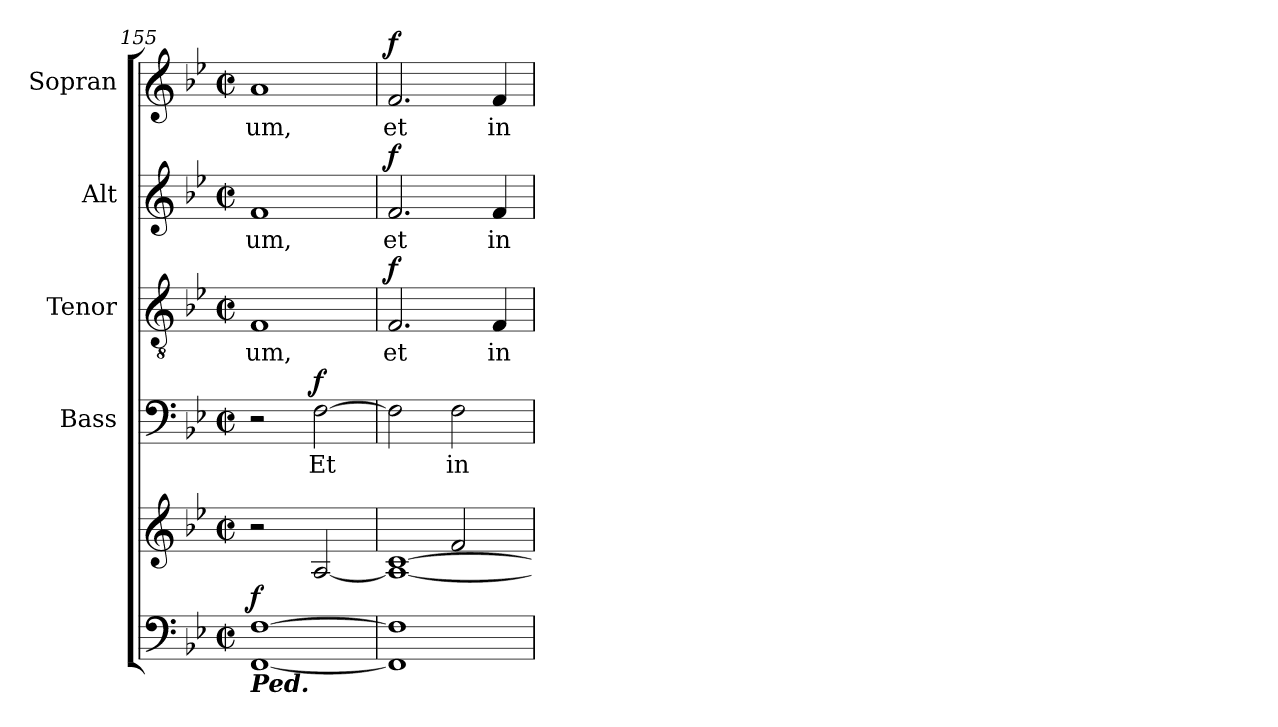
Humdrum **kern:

**kern	**kern	**dynam	**kern	**text	**dynam	**kern	**text	**dynam	**kern	**text	**dynam	**kern	**text	**dynam
*part5	*part5	*part5	*part4	*part4	*part4	*part3	*part3	*part3	*part2	*part2	*part2	*part1	*part1	*part1
*staff6	*staff5	*staff5/6	*staff4	*staff4	*staff4	*staff3	*staff3	*staff3	*staff2	*staff2	*staff2	*staff1	*staff1	*staff1
*	*	*	*I"Bass	*	*	*I"Tenor	*	*	*I"Alt	*	*	*I"Sopran	*	*
*	*	*	*I'B.	*	*	*I'T.	*	*	*I'A.	*	*	*I'S.	*	*
*clefF4	*clefG2	*	*clefF4	*	*	*clefGv2	*	*	*clefG2	*	*	*clefG2	*	*
*k[b-e-]	*k[b-e-]	*	*k[b-e-]	*	*	*k[b-e-]	*	*	*k[b-e-]	*	*	*k[b-e-]	*	*
*B-:	*B-:	*	*B-:	*	*	*B-:	*	*	*B-:	*	*	*B-:	*	*
*M2/2	*M2/2	*	*M2/2	*	*	*M2/2	*	*	*M2/2	*	*	*M2/2	*	*
*met(c|)	*met(c|)	*	*met(c|)	*	*	*met(c|)	*	*	*met(c|)	*	*	*met(c|)	*	*
=155	=155	=155	=155	=155	=155	=155	=155	=155	=155	=155	=155	=155	=155	=155
!LO:TX:b:Bi:t=Ped.	!	!	!	!	!	!	!	!	!	!	!	!	!	!
!	!	!LO:DY:a=2	!	!	!	!	!LO:LY:b	!	!	!LO:LY:b	!	!	!LO:LY:b	!
[1FF [1F	2r	f	2r	.	.	1F	-um,	.	1f	-um,	.	1a	-um,	.
!	!	!	!	!LO:LY:b	!LO:DY:a	!	!	!	!	!	!	!	!	!
.	[2A/	.	[2F\	Et	f	.	.	.	.	.	.	.	.	.
!!LO:PB:g=z
=156	=156	=156	=156	=156	=156	=156	=156	=156	=156	=156	=156	=156	=156	=156
*	*^	*	*	*	*	*	*	*	*	*	*	*	*	*
!	!	!	!	!	!	!	!	!LO:LY:b	!LO:DY:a	!	!LO:LY:b	!LO:DY:a	!	!LO:LY:b	!LO:DY:a
1FF] 1F]	2ryy	1A_ [<1c	.	2F\]	.	.	2.F/	et	f	2.f/	et	f	2.f/	et	f
!	!	!	!	!	!LO:LY:b	!	!	!	!	!	!	!	!	!	!
.	2f/	.	.	2F\	in	.	.	.	.	.	.	.	.	.	.
!	!	!	!	!	!	!	!	!LO:LY:b	!	!	!LO:LY:b	!	!	!LO:LY:b	!
.	.	.	.	.	.	.	4F/	in	.	4f/	in	.	4f/	in	.
*	*v	*v	*	*	*	*	*	*	*	*	*	*	*	*	*
=	=	=	=	=	=	=	=	=	=	=	=	=	=	=
*-	*-	*-	*-	*-	*-	*-	*-	*-	*-	*-	*-	*-	*-	*-
